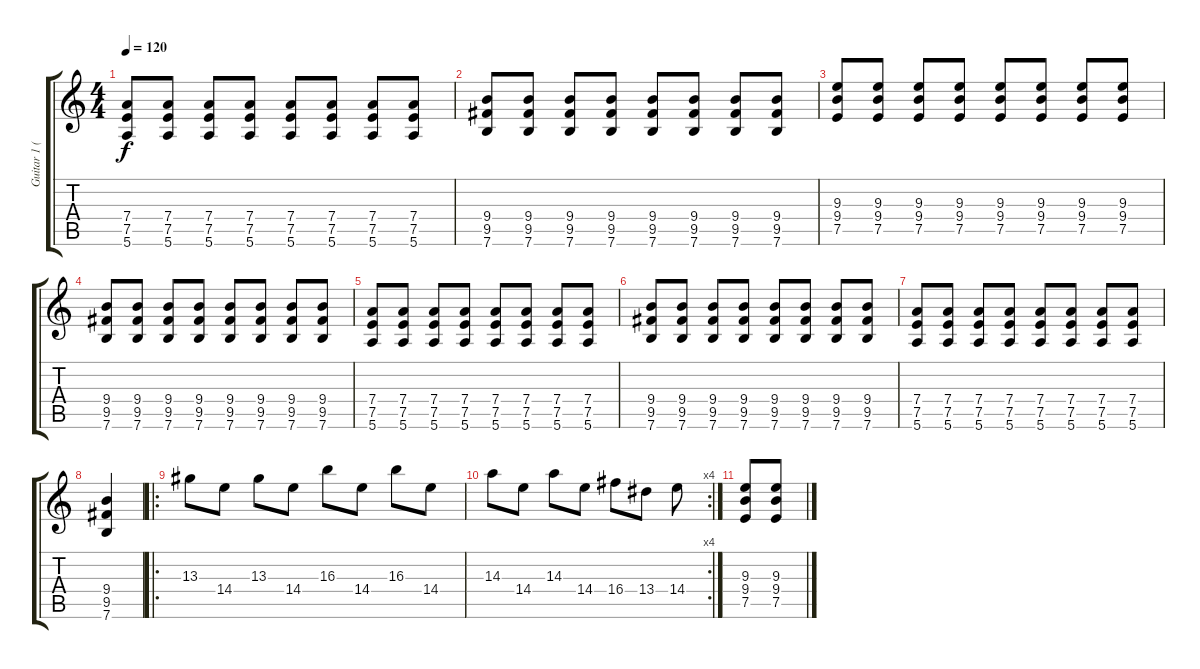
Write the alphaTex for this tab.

\track ("Guitar 1 (Lead)" "Guitar 1 (") {instrument overdrivenguitar}
\staff {score tabs}
\tuning (E4 B3 G3 D3 A2 E2) {hide}
\ts (4 4)
\tempo 120
\clef g2
\ks c
(7.4 7.5 5.6).8{dy f} (7.4 7.5 5.6).8 (7.4 7.5 5.6).8 (7.4 7.5 5.6).8 (7.4 7.5 5.6).8 (7.4 7.5 5.6).8 (7.4 7.5 5.6).8 (7.4 7.5 5.6).8 |
(9.4 9.5 7.6).8 (9.4 9.5 7.6).8 (9.4 9.5 7.6).8 (9.4 9.5 7.6).8 (9.4 9.5 7.6).8 (9.4 9.5 7.6).8 (9.4 9.5 7.6).8 (9.4 9.5 7.6).8 |
(9.3 9.4 7.5).8 (9.3 9.4 7.5).8 (9.3 9.4 7.5).8 (9.3 9.4 7.5).8 (9.3 9.4 7.5).8 (9.3 9.4 7.5).8 (9.3 9.4 7.5).8 (9.3 9.4 7.5).8 |
(9.4 9.5 7.6).8 (9.4 9.5 7.6).8 (9.4 9.5 7.6).8 (9.4 9.5 7.6).8 (9.4 9.5 7.6).8 (9.4 9.5 7.6).8 (9.4 9.5 7.6).8 (9.4 9.5 7.6).8 |
(7.4 7.5 5.6).8 (7.4 7.5 5.6).8 (7.4 7.5 5.6).8 (7.4 7.5 5.6).8 (7.4 7.5 5.6).8 (7.4 7.5 5.6).8 (7.4 7.5 5.6).8 (7.4 7.5 5.6).8 |
(9.4 9.5 7.6).8 (9.4 9.5 7.6).8 (9.4 9.5 7.6).8 (9.4 9.5 7.6).8 (9.4 9.5 7.6).8 (9.4 9.5 7.6).8 (9.4 9.5 7.6).8 (9.4 9.5 7.6).8 |
(7.4 7.5 5.6).8 (7.4 7.5 5.6).8 (7.4 7.5 5.6).8 (7.4 7.5 5.6).8 (7.4 7.5 5.6).8 (7.4 7.5 5.6).8 (7.4 7.5 5.6).8 (7.4 7.5 5.6).8 |
(9.4 9.5 7.6).4 |
\ro
13.3.8 14.4.8 13.3.8 14.4.8 16.3.8 14.4.8 16.3.8 14.4.8 |
\rc 4
14.3.8 14.4.8 14.3.8 14.4.8 16.4.8 13.4.8 14.4.8 |
(9.3 9.4 7.5).8 (9.3 9.4 7.5).8
